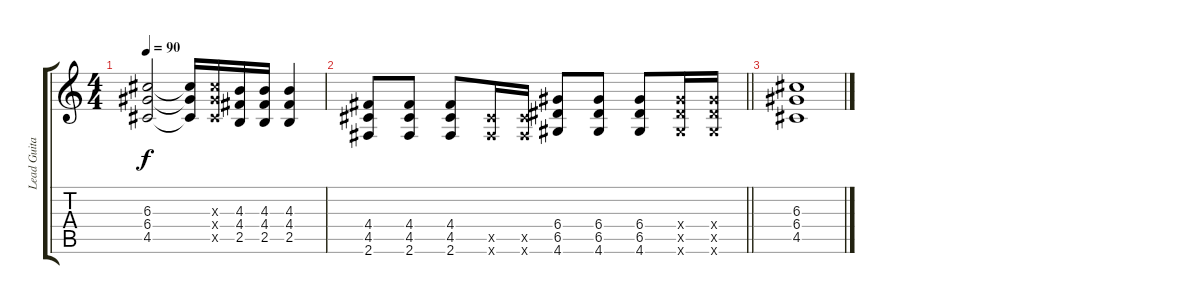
\track ("Lead Guitar" "Lead Guita") {instrument overdrivenguitar}
\staff {score tabs}
\tuning (E4 B3 G3 D3 A2 E2) {hide}
\ts (4 4)
\tempo 90
\clef g2
\ks c
(6.3 6.4 4.5).2{dy f} (6.3{t} 6.4{t} 4.5{t}).16 (6.3{x} 6.4{x} 4.5{x}).16 (4.3 4.4 2.5).16 (4.3 4.4 2.5).16 (4.3 4.4 2.5).4 |
\barLineRight lightlight
(4.4 4.5 2.6).8 (4.4 4.5 2.6).8 (4.4 4.5 2.6).8 (4.5{x} 2.6{x}).16 (4.5{x} 2.6{x}).16 (6.4 6.5 4.6).8 (6.4 6.5 4.6).8 (6.4 6.5 4.6).8 (6.4{x} 6.5{x} 4.6{x}).16 (6.4{x} 6.5{x} 4.6{x}).16 |
(6.3 6.4 4.5).1
